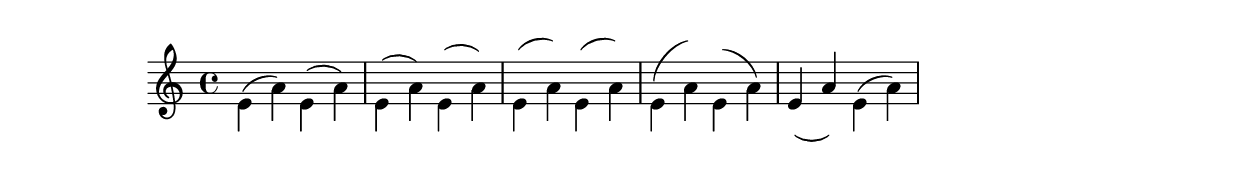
%% DO NOT EDIT this file manually; it is automatically
%% generated from LSR http://lsr.dsi.unimi.it
%% Make any changes in LSR itself, or in Documentation/snippets/new/ ,
%% and then run scripts/auxiliar/makelsr.py
%%
%% This file is in the public domain.
\version "2.17.15"

\header {
  lsrtags = "expressive-marks, tweaks-and-overrides"

  texidoc = "
The vertical position of a slur can be adjusted using the
@code{positions} property of @code{Slur}.  The property has 2
parameters, the first referring to the left end of the slur and the
second to the right.  The values of the parameters are not used by
LilyPond to make an exact movement of the slur - instead it selects
what placement of the slur looks best, taking into account the
parameter values.  Positive values move the slur up, and are
appropriate for notes with stems down.  Negative values move downward
slurs further down.

"
  doctitle = "Moving slur positions vertically"
} % begin verbatim


\relative c' {
  \stemDown
  e4( a)
  \override Slur.positions = #'(1 . 1)
  e4( a)
  \override Slur.positions = #'(2 . 2)
  e4( a)
  \override Slur.positions = #'(3 . 3)
  e4( a)
  \override Slur.positions = #'(4 . 4)
  e4( a)
  \override Slur.positions = #'(5 . 5)
  e4( a)
  \override Slur.positions = #'(0 . 5)
  e4( a)
  \override Slur.positions = #'(5 . 0)
  e4( a)
  \stemUp
  \override Slur.positions = #'(-5 . -5)
  e4( a)
  \stemDown
  \revert Slur.positions
  e4( a)
}
